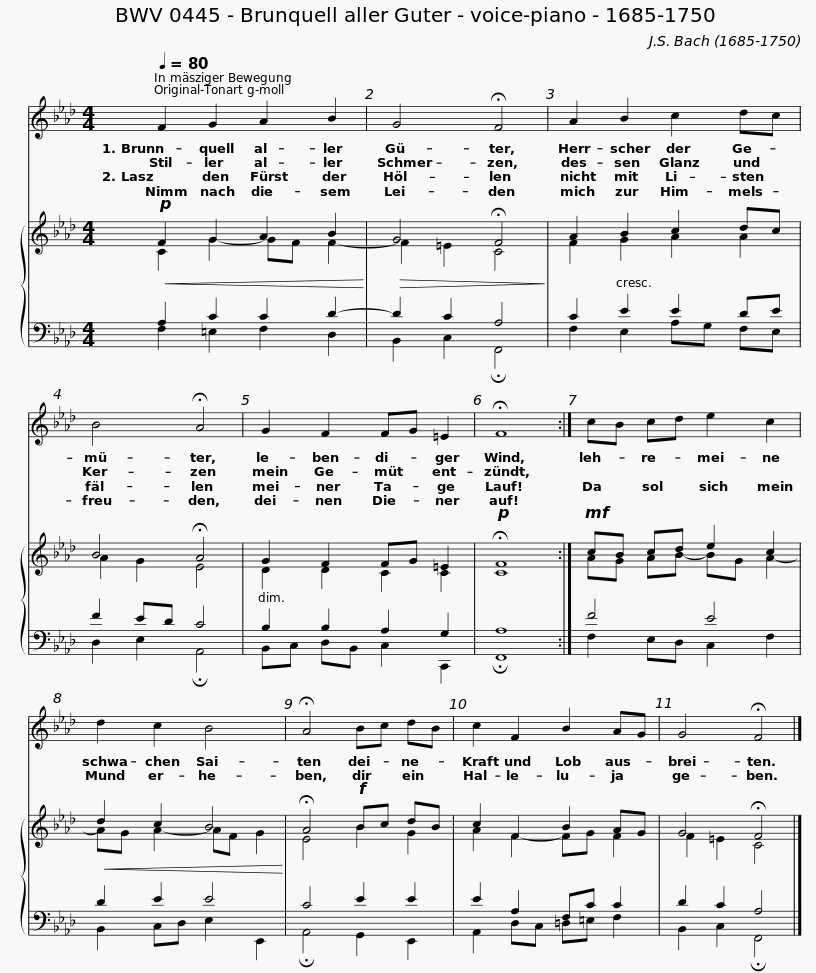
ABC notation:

X:1
%%score 1 { ( 2 3 ) | ( 4 5 ) }
L:1/8
Q:1/4=80
M:4/4
I:linebreak $
K:Ab
V:1 treble
V:2 treble
V:3 treble
V:4 bass
V:5 bass
V:1
 F2 G2 A2 B2 | G4 !fermata!F4 | A2 B2 c2 dc | B4 !fermata!A4 |$ G2 F2 FG =E2 | %5
 !fermata!F8 :| cB cd e2 c2 | d2 c2 B4 | !fermata!A4 Bc dB |$ c2 F2 B2 AG | %10
 G4 !fermata!F4 |] %11
V:2
!p!!<(! F2 G2 A2 B2!<)! |!>(! G4 !fermata!F4!>)! | A2 B2 c2 dc | B4 !fermata!A4 |$ G2 F2 FG =E2 | %5
!p! !fermata!F8 :|!mf! cB cd e2 c2 |!<(! d2 c2 B4!<)! | !fermata!A4!f! Bc dB |$ c2 F2 B2 AG | %10
 G4 !fermata!F4 |] %11
V:3
 C2 G2- GF F2- | F2 =E2 C4 | F2 G2 A2 A2 | A2 G2 E4 |$ D2 D2 C2 C2 | %5
 C8 :| AG AB- BG A2- | AG A2- AF G2 | E4 B2 G2 |$ A2 F2- FG F2 | %10
 F2 =E2 C4 |] %11
V:4
 A,2 C2 C2 D2- | D2 C2 A,4 | C2 E2 E2 DE | F2 ED C4 |$ B,2 B,2 A,2 G,2 | %5
 A,8 :| F4 E4 | D2 E2 E4 | C4 E2 E2 |$ E2 A,2 F,C C2 | %10
 D2 C2 A,4 |] %11
V:5
 F,2 =E,2 F,2 D,2 | B,,2 C,2 !fermata!F,,4 | F,2 E,2 A,G, F,E, | D,2 E,2 !fermata!A,,4 |$ B,,C, D,B,, C,2 C,,2 | %5
 !fermata!F,,8 :| F,2 E,D, C,2 F,2 | B,,2 C,D, E,2 E,,2 | !fermata!A,,4 G,,2 E,,2 |$ A,,2 D,C, =D,=E, F,2 | %10
 B,,2 C,2 !fermata!F,,4 |] %11
